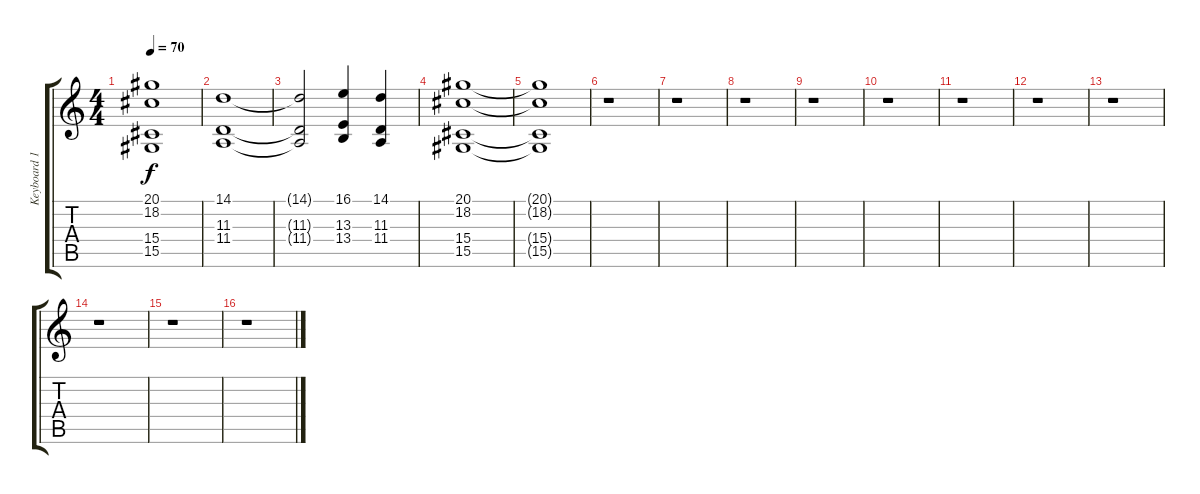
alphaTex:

\track ("Keyboard 1 (Church Organ)" "Keyboard 1") {instrument churchorgan}
\staff {score tabs}
\tuning (C4 G3 Eb3 Bb2 F2 C2) {hide}
\ts (4 4)
\tempo 70
\clef g2
\ks c
(20.1{t} 18.2{t} 15.4{t} 15.5{t}).1{dy f} |
(14.1 11.3 11.4).1 |
(14.1{t} 11.3{t} 11.4{t}).2 (16.1 13.3 13.4).4 (14.1 11.3 11.4).4 |
(20.1 18.2 15.4 15.5).1 |
(20.1{t} 18.2{t} 15.4{t} 15.5{t}).1 |
r.1 |
r.1 |
r.1 |
r.1 |
r.1 |
r.1 |
r.1 |
r.1 |
r.1 |
r.1 |
r.1
